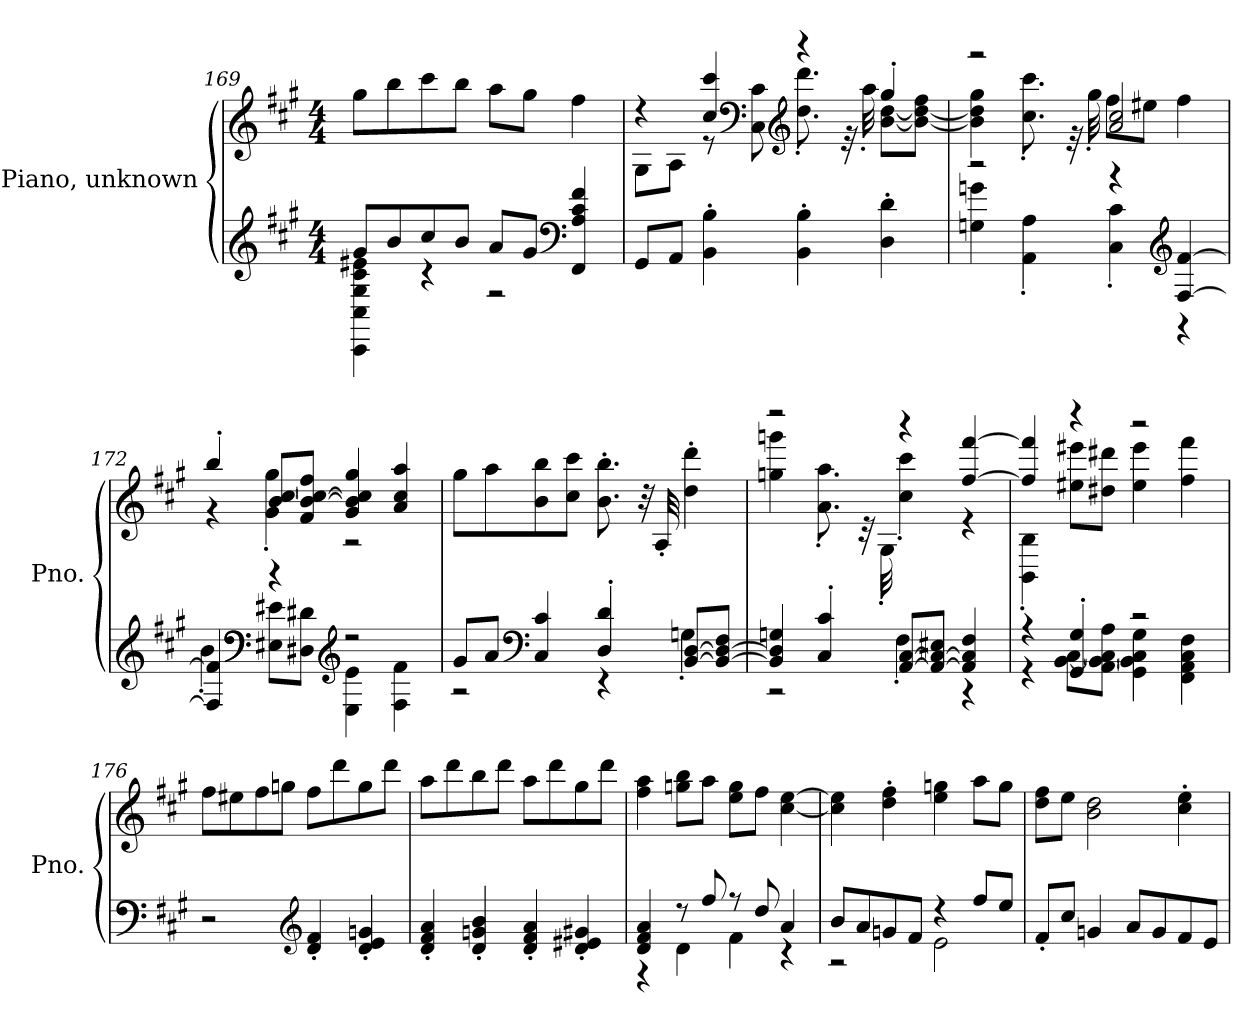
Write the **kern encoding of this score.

**kern	**kern
*part1	*part1
*staff2	*staff1
*I"Piano, unknown	*
*I'Pno.	*
!!LO:LB:g=z
*clefG2	*clefG2
*k[f#c#g#]	*k[f#c#g#]
*M4/4	*M4/4
=169	=169
*^	*
8g#/L	4CC#\ 4C#\ 4G#\ 4c#\ 4e#X\	8gg#\L
8b/	.	8bb\
8cc#/	4r	8ccc#\
8b/J	.	8bb\J
8a/L	2r	8aa\L
8g#/J	.	8gg#\J
*clefF4	*	*
4FF#/ 4A/ 4c#/ 4f#/	.	4ff#\
*v	*v	*
=170	=170
*	*^
8GG#/L	4r	8G#\L
8AA/J	.	8A\J
4BB\' 4B\'	4cc#/ 4ccc#/	8r
*	*clefF4	*
.	.	8C#\ 8c#\
*	*clefG2	*
4BB\' 4B\'	4r	8.dd\' 8.ddd\'
.	.	32r
.	.	32aa'\
4D\' 4d\'	4gg#'/	[8b\ [8dd\L
.	.	8b\_ 8dd\_ 8ff#\J
=171	=171	=171
*^	*	*
2r	4Gn\ 4gn\	2r	4b\] 4dd\] 4gg#\
.	4AA\' 4A\'	.	8.cc#\' 8.ccc#\'
.	.	.	32r
.	.	.	32gg#'\
4r	4C#\' 4c#\'	2a/ 2cc#/	8ff#\L
.	.	.	8ee#X\J
*clefG2	*	*	*
[4F#/ [4f#/	4r	.	4ff#\
!!LO:LB:g=z	!!
=172	=172	=172	=172
4F#/] 4f#/]	4b'\	4bb'/	4r
*clefF4	*	*	*
4r	8E#X\ 8e#X\L	[8b/ [8cc#/L	4g#\' 4gg#\'
.	8D#X\ 8d#X\J	8f#/ 8b/_ 8cc#/_ 8ff#/J	.
*clefG2	*	*	*
2r	4E#\ 4e#\	4g#/ 4b/] 4cc#/] 4gg#/	2r
.	4F#\ 4f#\	4a/ 4cc#/ 4aa/	.
*	*	*v	*v
=173	=173	=173
8g#/L	2r	8gg#\L
8a/J	.	8aa\
*clefF4	*	*
4C#/ 4c#/	.	8b\ 8bb\
.	.	8cc#\ 8ccc#\J
4D/' 4d/'	4r	8.b\' 8.bb\'
.	.	32r
.	.	32A'/
[8BB/ [8D/L	4Gn'\	4dd\' 4ddd\'
8BB/_ 8D/_ 8F#/J	.	.
=174	=174	=174
*	*	*^
4BB/] 4D/] 4Gn/	2r	2r	4ggn\ 4gggn\
4C#/' 4c#/'	.	.	8.a\' 8.aa\'
.	.	.	32r
.	.	.	32G#'\
[8AA/ [8C#/L	4F#'\	4r	4cc#\' 4ccc#\'
8AA/_ 8C#/_ 8E#X/J	.	.	.
4AA/] 4C#/] 4F#/	4r	[4ff#/ [4fff#/	4r
!!LO:PB:g=z	!!
=175	=175	=175	=175
4r	4r	4ff#/] 4fff#/]	4BB\' 4B\'
4GG#/' 4G#/'	[8BB\ [8C#\L	4r	8ee#X\ 8eee#X\L
.	8AA\ 8BB\_ 8C#\_ 8A\J	.	8dd#X\ 8ddd#X\J
2r	4GG#\ 4BB\] 4C#\] 4G#\	2r	4ee#\ 4eee#\
.	4FF#\ 4AA\ 4C#\ 4F#\	.	4ff#\ 4fff#\
*v	*v	*	*
*	*v	*v
=176	=176
2r	8ff#\L
.	8ee#X\
.	8ff#\
.	8ggn\J
*clefG2	*
4d/' 4f#/'	8ff#\L
.	8ddd\
4d/' 4e/' 4gn/'	8gg\
.	8ddd\J
=177	=177
4d/' 4f#/' 4a/'	8aa\L
.	8ddd\
4d/' 4gn/' 4b/'	8bb\
.	8ddd\J
4d/' 4f#/' 4a/'	8aa\L
.	8ddd\
4d/' 4e#X/' 4g#X/'	8gg#\
.	8ddd\J
=178	=178
*^	*
4d/ 4f#/ 4a/	4r	4ff#\ 4aa\
8r	4d\	8ggn\ 8bb\L
8ff#/	.	8aa\J
8r	4f#\	8ee\ 8gg\L
8dd/	.	8ff#\J
4a/	4r	[4cc#\ [4ee\
!!LO:LB:g=z
=179	=179	=179
8b/L	2r	4cc#\] 4ee\]
8a/	.	.
8gn/	.	4dd\' 4ff#\'
8f#/J	.	.
4r	2e\	4ee\ 4ggn\
8ff#/L	.	8aa\L
8ee/J	.	8gg\J
*v	*v	*
=180	=180
8f#'/L	8dd\ 8ff#\L
8cc#/J	8ee\J
4gn/	2b\ 2dd\
8a/L	.
8g/	.
8f#/	4cc#\' 4ee\'
8e/J	.
=	=
*-	*-
